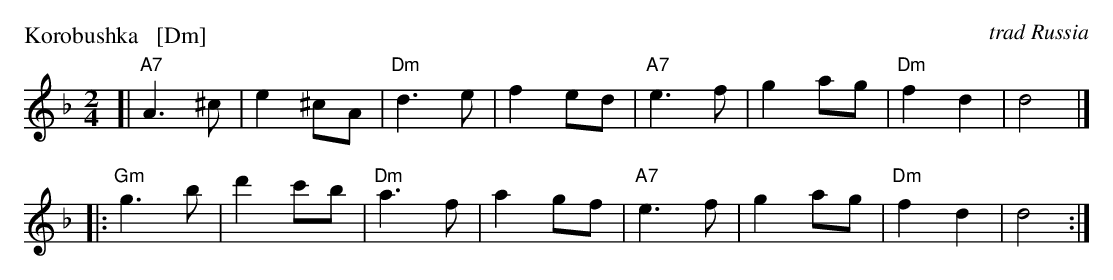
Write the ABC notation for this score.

X:1
P: Korobushka   [Dm]
O: trad Russia
M: 2/4
L: 1/8
K: Dm
[| "A7"A3^c | e2 ^cA | "Dm"d3 e | f2 ed | "A7"e3 f | g2 ag | "Dm"f2 d2 | d4 |]
|: "Gm"g3 b| d'2 c'b | "Dm"a3 f | a2 gf | "A7"e3 f | g2ag | "Dm"f2 d2 | d4 :|
